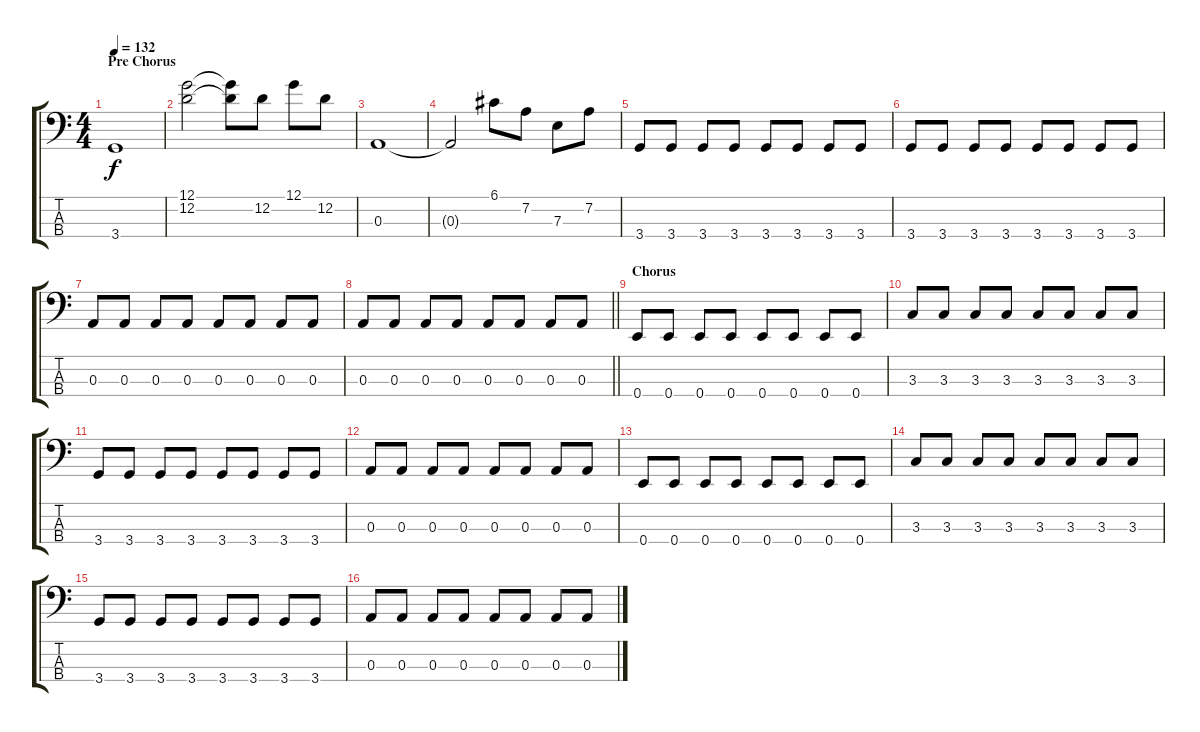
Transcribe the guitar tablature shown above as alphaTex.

\track "" {instrument electricbassfinger}
\staff {score tabs}
\tuning (G2 D2 A1 E1) {hide}
\ts (4 4)
\section ("" "Pre Chorus")
\tempo 132
\clef f4
\ks c
3.4.1{dy f} |
(12.1 12.2).2 (12.1{t} 12.2{t}).8 12.2.8 12.1.8 12.2.8 |
0.3.1 |
0.3{t}.2 6.1.8 7.2.8 7.3.8 7.2.8 |
3.4.8 3.4.8 3.4.8 3.4.8 3.4.8 3.4.8 3.4.8 3.4.8 |
3.4.8 3.4.8 3.4.8 3.4.8 3.4.8 3.4.8 3.4.8 3.4.8 |
0.3.8 0.3.8 0.3.8 0.3.8 0.3.8 0.3.8 0.3.8 0.3.8 |
\barLineRight lightlight
0.3.8 0.3.8 0.3.8 0.3.8 0.3.8 0.3.8 0.3.8 0.3.8 |
\section ("" "Chorus")
0.4.8 0.4.8 0.4.8 0.4.8 0.4.8 0.4.8 0.4.8 0.4.8 |
3.3.8 3.3.8 3.3.8 3.3.8 3.3.8 3.3.8 3.3.8 3.3.8 |
3.4.8 3.4.8 3.4.8 3.4.8 3.4.8 3.4.8 3.4.8 3.4.8 |
0.3.8 0.3.8 0.3.8 0.3.8 0.3.8 0.3.8 0.3.8 0.3.8 |
0.4.8 0.4.8 0.4.8 0.4.8 0.4.8 0.4.8 0.4.8 0.4.8 |
3.3.8 3.3.8 3.3.8 3.3.8 3.3.8 3.3.8 3.3.8 3.3.8 |
3.4.8 3.4.8 3.4.8 3.4.8 3.4.8 3.4.8 3.4.8 3.4.8 |
0.3.8 0.3.8 0.3.8 0.3.8 0.3.8 0.3.8 0.3.8 0.3.8
